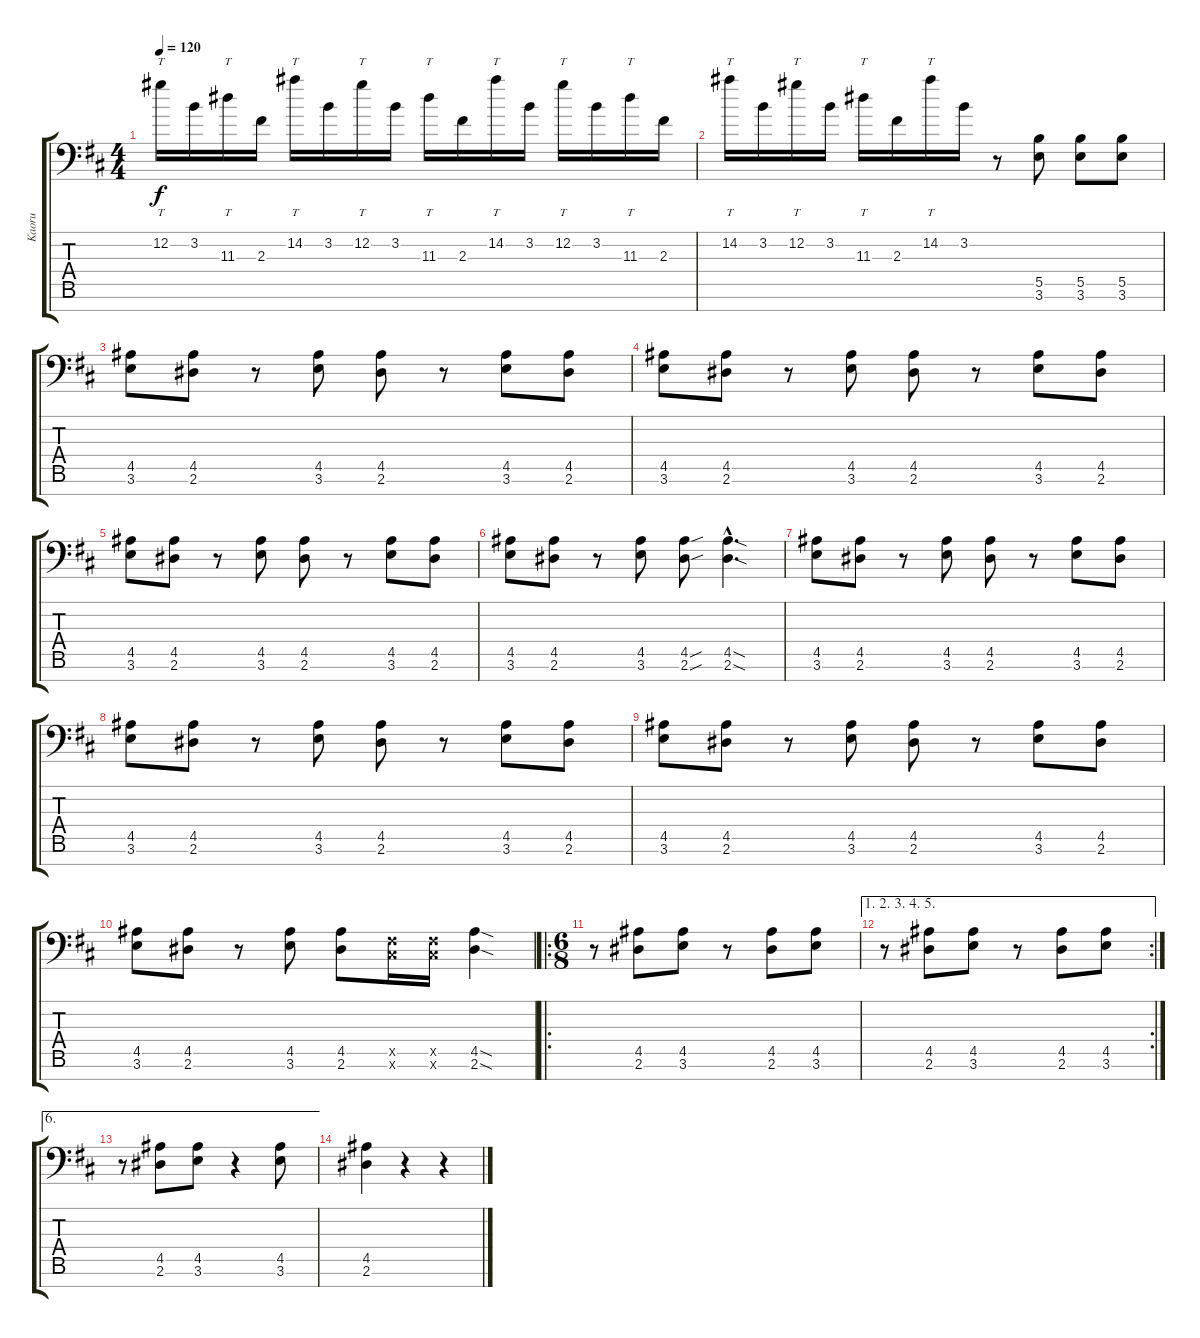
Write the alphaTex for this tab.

\track ("Kaoru" "Kaoru") {instrument distortionguitar}
\staff {score tabs}
\tuning (Db4 Ab3 E3 B2 Gb2 Db2 Ab1) {hide}
\ts (4 4)
\tempo 120
\clef f4
\ks bminor
12.2.16{tt dy f} 3.2.16 11.3.16{tt} 2.3.16 14.2.16{tt} 3.2.16 12.2.16{tt} 3.2.16 11.3.16{tt} 2.3.16 14.2.16{tt} 3.2.16 12.2.16{tt} 3.2.16 11.3.16{tt} 2.3.16 |
14.2.16{tt} 3.2.16 12.2.16{tt} 3.2.16 11.3.16{tt} 2.3.16 14.2.16{tt} 3.2.16 r.8 (5.5 3.6).8{volume 13 balance 0 instrument distortionguitar} (5.5 3.6).8 (5.5 3.6).8 |
(4.5 3.6).8 (4.5 2.6).8 r.8 (4.5 3.6).8 (4.5 2.6).8 r.8 (4.5 3.6).8 (4.5 2.6).8 |
(4.5 3.6).8 (4.5 2.6).8 r.8 (4.5 3.6).8 (4.5 2.6).8 r.8 (4.5 3.6).8 (4.5 2.6).8 |
(4.5 3.6).8 (4.5 2.6).8 r.8 (4.5 3.6).8 (4.5 2.6).8 r.8 (4.5 3.6).8 (4.5 2.6).8 |
(4.5 3.6).8 (4.5 2.6).8 r.8 (4.5 3.6).8 (4.5{sou} 2.6{sou}).8 (4.5{sod hac} 2.6{sod hac}).4{d} |
(4.5 3.6).8 (4.5 2.6).8 r.8 (4.5 3.6).8 (4.5 2.6).8 r.8 (4.5 3.6).8 (4.5 2.6).8 |
(4.5 3.6).8 (4.5 2.6).8 r.8 (4.5 3.6).8 (4.5 2.6).8 r.8 (4.5 3.6).8 (4.5 2.6).8 |
(4.5 3.6).8 (4.5 2.6).8 r.8 (4.5 3.6).8 (4.5 2.6).8 r.8 (4.5 3.6).8 (4.5 2.6).8 |
(4.5 3.6).8 (4.5 2.6).8 r.8 (4.5 3.6).8 (4.5 2.6).8 (0.5{x} 0.6{x}).16 (0.5{x} 0.6{x}).16 (4.5{sod} 2.6{sod}).4 |
\ro
\ts (6 8)
r.8 (4.5 2.6).8 (4.5 3.6).8 r.8 (4.5 2.6).8 (4.5 3.6).8 |
\ae (1 2 3 4 5)
\rc 2
r.8 (4.5 2.6).8 (4.5 3.6).8 r.8 (4.5 2.6).8 (4.5 3.6).8 |
\ae 6
r.8 (4.5 2.6).8 (4.5 3.6).8 r.4 (4.5 3.6).8 |
(4.5 2.6).4 r.4 r.4
